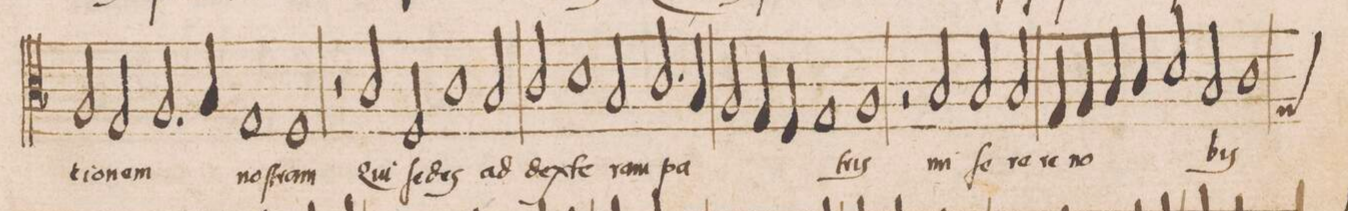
**kern	**text
*I"TENOR	*
*clefC3	*
*k[b-]	*
*met(C|)	*
*M2/1	*
2A/	-ca
2G/	-ti-
2.A/	-o-
4B-/	-nem
=50-	=50-
1G	no-
1F	-ſtram
=51-	=51-
2r	.
2c/	Qui
2F/	ſe-
1c\	-des
=52-	=52-
2B-/	ad
2c/	dex-
1d\	-te-
=53-	=53-
2B-/	-ram
2.c/	pa-
4B-/	.
=54-	=54-
2A/	.
4G/	.
4F/	.
1G	.
=55-	=55-
1A	tris
2r	.
2B-/	mi-
=56-	=56-
2B-/	-ſe-
2B-/	-re-
4G/	-re
4A/	.
4B-/	.
4c/	.
=57-	=57-
2d/	.
2B-/	no-
*custos:G	*
1c	-bis
=58-	=58-
*-	*-
